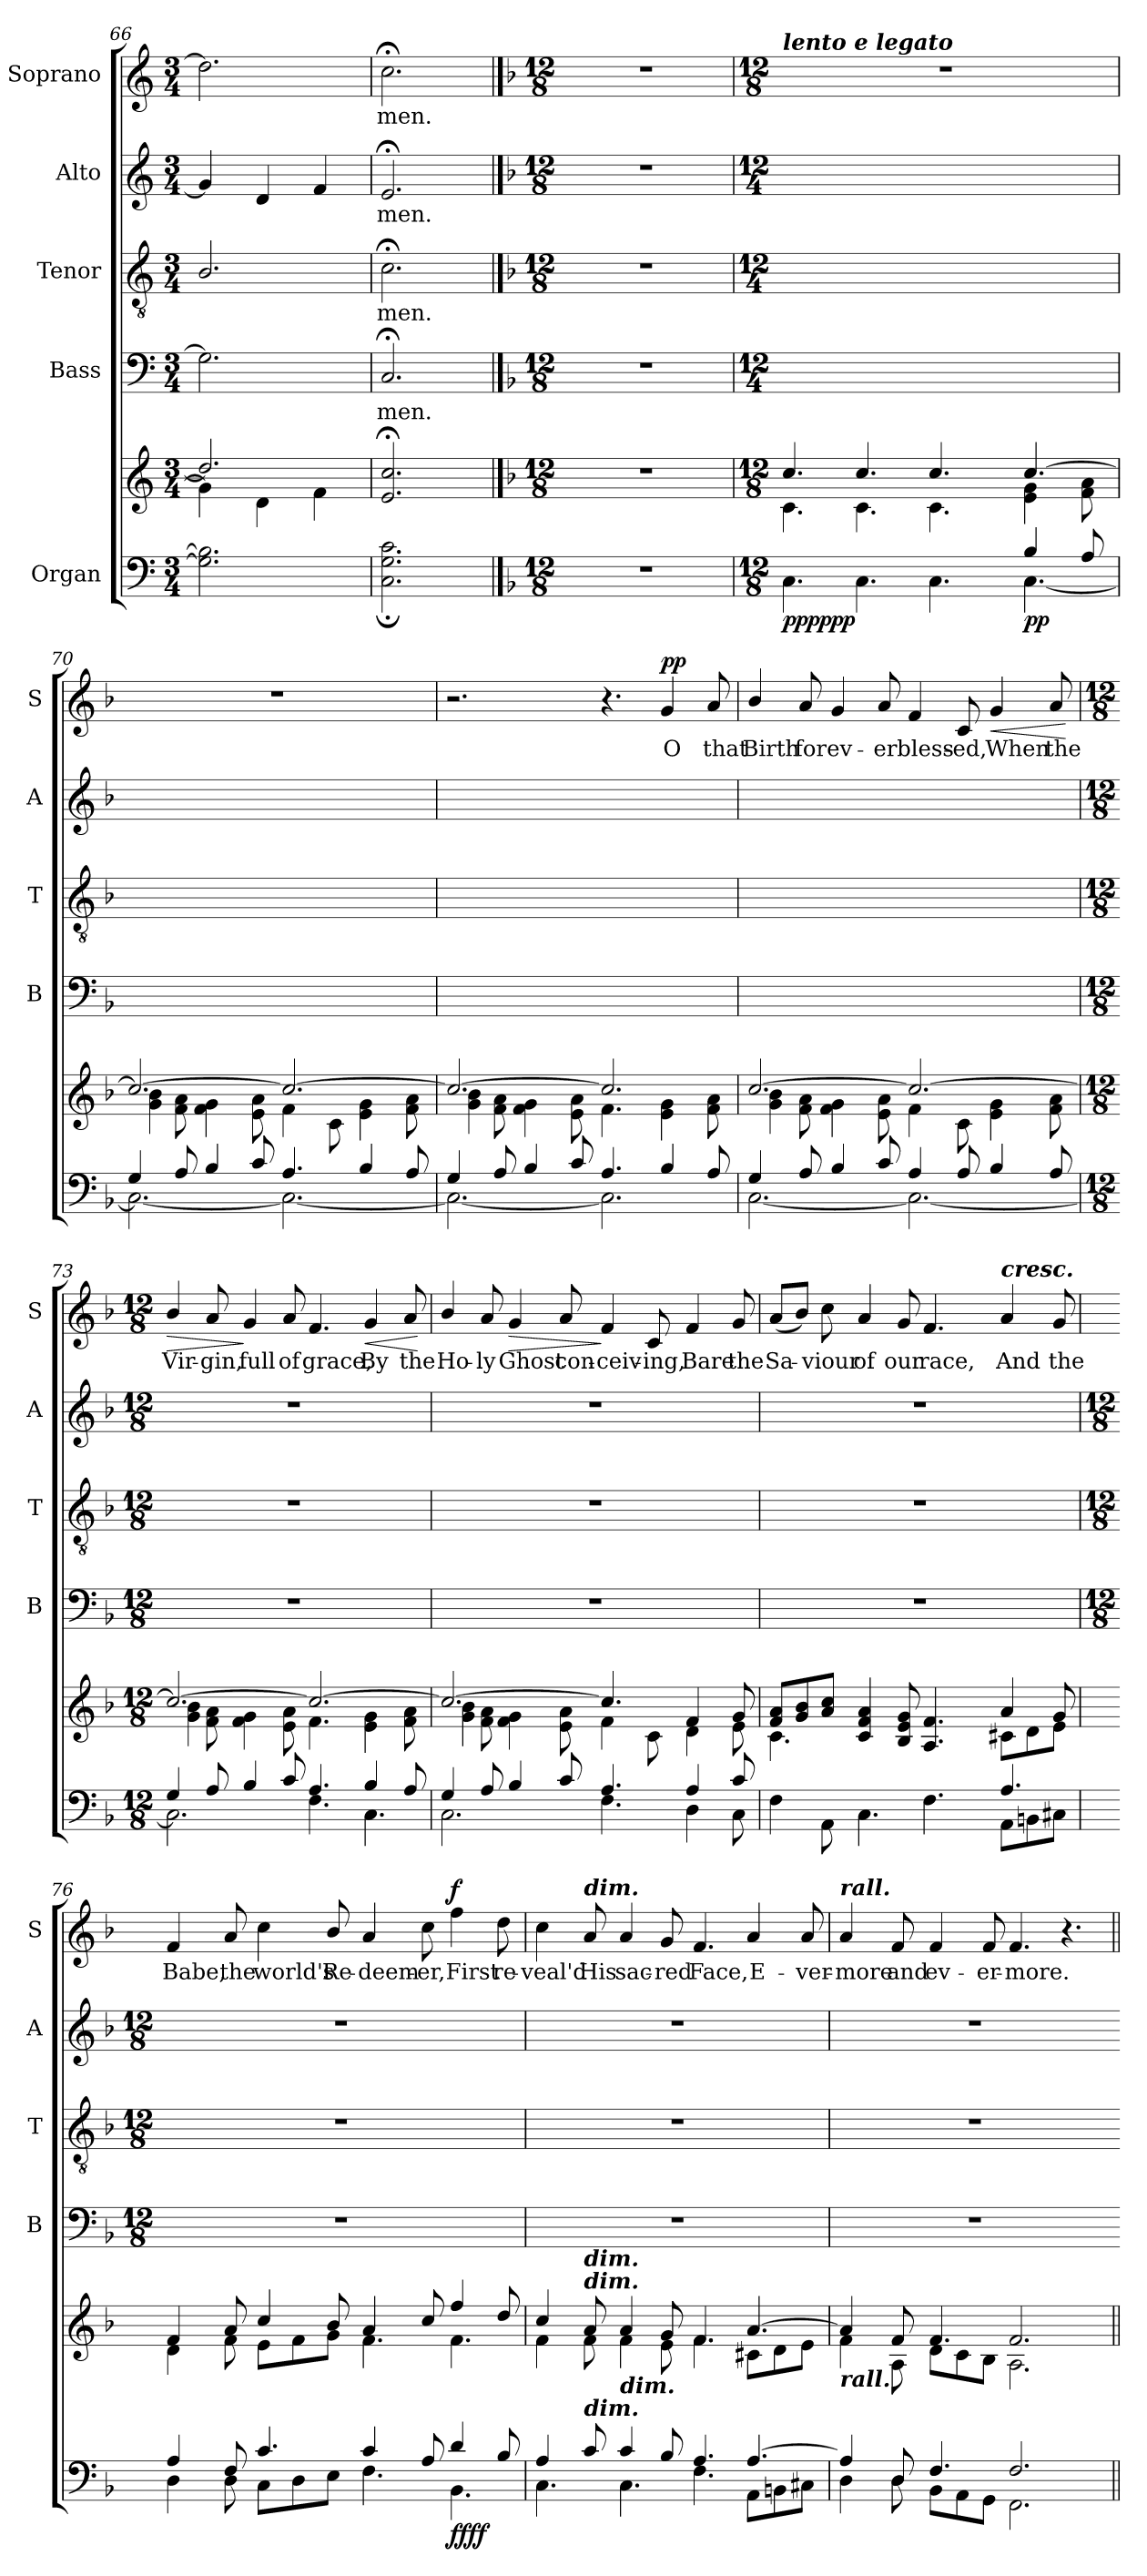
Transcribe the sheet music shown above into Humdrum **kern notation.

**kern	**kern	**dynam	**kern	**text	**kern	**text	**kern	**text	**kern	**text	**dynam
*part5	*part5	*part5	*part4	*part4	*part3	*part3	*part2	*part2	*part1	*part1	*part1
*staff6	*staff5	*staff5/6	*staff4	*staff4	*staff3	*staff3	*staff2	*staff2	*staff1	*staff1	*staff1
*I"Organ	*	*	*I"Bass	*	*I"Tenor	*	*I"Alto	*	*I"Soprano	*	*
*	*	*	*I'B	*	*I'T	*	*I'A	*	*I'S	*	*
*clefF4	*clefG2	*	*clefF4	*	*clefGv2	*	*clefG2	*	*clefG2	*	*
*k[]	*k[]	*	*k[]	*	*k[]	*	*k[]	*	*k[]	*	*
*C:	*C:	*	*C:	*	*C:	*	*C:	*	*C:	*	*
*M3/4	*M3/4	*	*M3/4	*	*M3/4	*	*M3/4	*	*M3/4	*	*
=66	=66	=66	=66	=66	=66	=66	=66	=66	=66	=66	=66
*^	*^	*	*	*	*	*	*	*	*	*	*
2.ryy	2.G] 2.B]	2.dd/]	4g\]	.	2.G]	.	2.B/	.	4g]	.	2.dd]	.	.
.	.	.	4d\	.	.	.	.	.	4d	.	.	.	.
.	.	.	4f\	.	.	.	.	.	4f	.	.	.	.
=67	=67	=67	=67	=67	=67	=67	=67	=67	=67	=67	=67	=67	=67
!	!	!	!	!	!	!LO:LY:b	!	!LO:LY:b	!	!LO:LY:b	!	!LO:LY:b	!
2.ryy	2.C\; 2.G\; 2.c\;	2.e/;< 2.cc/;<	2.ryy	.	2.C;<	men.	2.c;<	men.	2.e;<	men.	2.cc;<	men.	.
*v	*v	*	*	*	*	*	*	*	*	*	*	*	*
*	*v	*v	*	*	*	*	*	*	*	*	*	*
==68	==68	==68	==68	==68	==68	==68	==68	==68	==68	==68	==68
*k[b-]	*k[b-]	*	*k[b-]	*	*k[b-]	*	*k[b-]	*	*k[b-]	*	*
*F:	*F:	*	*F:	*	*F:	*	*F:	*	*F:	*	*
*M12/8	*M12/8	*	*M12/8	*	*M12/8	*	*M12/8	*	*M12/8	*	*
1.r	1.r	.	1.r	.	1.r	.	1.r	.	1.r	.	.
!!LO:LB:g=z
=69	=69	=69	=69	=69	=69	=69	=69	=69	=69	=69	=69
*M12/8	*M12/8	*	*M12/4	*	*M12/4	*	*M12/4	*	*M12/8	*	*
*	*	*	*	*	*	*	*	*	*MM50	*	*
*^	*^	*	*	*	*	*	*	*	*	*	*
!	!	!	!	!	!	!	!	!	!	!	!LO:TX:a:Bi:t=lento e legato	!	!
!	!	!	!	!LO:DY:b=2	!	!	!	!	!	!	!LO:N:vis=1	!	!
!	!	!	!	!LO:DY:n=1:b	!	!	!	!	!	!	!	!	!
!	!	!	!	!LO:DY:n=2:b	!	!	!	!	!	!	!	!	!
1ryy	4.C\	4.cc/	4.c\	pp pp pp	1.r	.	1.r	.	1.r	.	1.r	.	.
.	4.C\	4.cc/	4.c\	.	.	.	.	.	.	.	.	.	.
.	4.C\	4.cc/	4.c\	.	.	.	.	.	.	.	.	.	.
8ryy	.	.	.	.	.	.	.	.	.	.	.	.	.
!	!	!	!	!LO:DY:n=3:b=2	!	!	!	!	!	!	!	!	!
4B-/	[4.C\	[4.cc/	4e\ 4g\	pp	.	.	.	.	.	.	.	.	.
8A/	.	.	8f\ 8a\	.	.	.	.	.	.	.	.	.	.
=70	=70	=70	=70	=70	=70	=70	=70	=70	=70	=70	=70	=70	=70
!	!	!	!	!	!	!	!	!	!	!	!LO:N:vis=1	!	!
4G/	2.C\_	2.cc/_	4g\ 4b-\	.	1.r	.	1.r	.	1.r	.	1.r	.	.
8A/	.	.	8f\ 8a\	.	.	.	.	.	.	.	.	.	.
4B-/	.	.	4f\ 4g\	.	.	.	.	.	.	.	.	.	.
8c/	.	.	8e\ 8a\	.	.	.	.	.	.	.	.	.	.
4.A/	2.C\_	2.cc/_	4f\	.	.	.	.	.	.	.	.	.	.
.	.	.	8c\	.	.	.	.	.	.	.	.	.	.
4B-/	.	.	4e\ 4g\	.	.	.	.	.	.	.	.	.	.
8A/	.	.	8f\ 8a\	.	.	.	.	.	.	.	.	.	.
=71	=71	=71	=71	=71	=71	=71	=71	=71	=71	=71	=71	=71	=71
4G/	2.C\_	2.cc/_	4g\ 4b-\	.	1.r	.	1.r	.	1.r	.	2.r	.	.
8A/	.	.	8f\ 8a\	.	.	.	.	.	.	.	.	.	.
4B-/	.	.	4f\ 4g\	.	.	.	.	.	.	.	.	.	.
8c/	.	.	8e\ 8a\	.	.	.	.	.	.	.	.	.	.
4.A/	2.C\]	2.cc/]	4.f\	.	.	.	.	.	.	.	4.r	.	.
!	!	!	!	!	!	!	!	!	!	!	!	!LO:LY:b	!LO:DY:b
4B-/	.	.	4e\ 4g\	.	.	.	.	.	.	.	4g	O	pp
!	!	!	!	!	!	!	!	!	!	!	!	!LO:LY:b	!
8A/	.	.	8f\ 8a\	.	.	.	.	.	.	.	8a	that	.
=72	=72	=72	=72	=72	=72	=72	=72	=72	=72	=72	=72	=72	=72
!	!	!	!	!	!	!	!	!	!	!	!	!LO:LY:b	!
4G/	[2.C\	[2.cc/	4g\ 4b-\	.	1.r	.	1.r	.	1.r	.	4b-/	Birth	.
!	!	!	!	!	!	!	!	!	!	!	!	!LO:LY:b	!
8A/	.	.	8f\ 8a\	.	.	.	.	.	.	.	8a	for	.
!	!	!	!	!	!	!	!	!	!	!	!	!LO:LY:b	!
4B-/	.	.	4f\ 4g\	.	.	.	.	.	.	.	4g	ev-	.
!	!	!	!	!	!	!	!	!	!	!	!	!LO:LY:b	!
8c/	.	.	8e\ 8a\	.	.	.	.	.	.	.	8a	-er	.
!	!	!	!	!	!	!	!	!	!	!	!	!LO:LY:b	!
4A/	2.C\_	2.cc/_	4f\	.	.	.	.	.	.	.	4f	bless-	.
!	!	!	!	!	!	!	!	!	!	!	!	!LO:LY:b	!
8A/	.	.	8c\	.	.	.	.	.	.	.	8c	-ed,	.
!	!	!	!	!	!	!	!	!	!	!	!	!LO:LY:b	!LO:HP:b
4B-/	.	.	4e\ 4g\	.	.	.	.	.	.	.	4g	When	<
!	!	!	!	!	!	!	!	!	!	!	!	!LO:LY:b	!
8A/	.	.	8f\ 8a\	.	.	.	.	.	.	.	8a	the	.
*v	*v	*	*	*	*	*	*	*	*	*	*	*	*
*	*v	*v	*	*	*	*	*	*	*	*	*	*
.	.	.	.	.	.	.	.	.	.	.	[
!!LO:LB:g=z
=73	=73	=73	=73	=73	=73	=73	=73	=73	=73	=73	=73
*M12/8	*M12/8	*	*M12/8	*	*M12/8	*	*M12/8	*	*M12/8	*	*
*^	*^	*	*	*	*	*	*	*	*	*	*
!	!	!	!	!	!	!	!	!	!	!	!	!LO:LY:b	!LO:HP:b
4G/	2.C\]	2.cc/_	4g\ 4b-\	.	1.r	.	1.r	.	1.r	.	4b-/	Vir-	>
!	!	!	!	!	!	!	!	!	!	!	!	!LO:LY:b	!
8A/	.	.	8f\ 8a\	.	.	.	.	.	.	.	8a	-gin,	.
!	!	!	!	!	!	!	!	!	!	!	!	!LO:LY:b	!
4B-/	.	.	4f\ 4g\	.	.	.	.	.	.	.	4g	full	]
!	!	!	!	!	!	!	!	!	!	!	!	!LO:LY:b	!
8c/	.	.	8e\ 8a\	.	.	.	.	.	.	.	8a	of	.
!	!	!	!	!	!	!	!	!	!	!	!	!LO:LY:b	!
4.A/	4.F\	2.cc/_	4.f\	.	.	.	.	.	.	.	4.f	grace,	.
!	!	!	!	!	!	!	!	!	!	!	!	!LO:LY:b	!LO:HP:b
4B-/	4.C\	.	4e\ 4g\	.	.	.	.	.	.	.	4g	By	<
!	!	!	!	!	!	!	!	!	!	!	!	!LO:LY:b	!
8A/	.	.	8f\ 8a\	.	.	.	.	.	.	.	8a	the	.
*v	*v	*	*	*	*	*	*	*	*	*	*	*	*
*	*v	*v	*	*	*	*	*	*	*	*	*	*
.	.	.	.	.	.	.	.	.	.	.	[
=74	=74	=74	=74	=74	=74	=74	=74	=74	=74	=74	=74
*^	*^	*	*	*	*	*	*	*	*	*	*
!	!	!	!	!	!	!	!	!	!	!	!	!LO:LY:b	!
4G/	2.C\	2.cc/_	4g\ 4b-\	.	1.r	.	1.r	.	1.r	.	4b-/	Ho-	.
!	!	!	!	!	!	!	!	!	!	!	!	!LO:LY:b	!
8A/	.	.	8f\ 8a\	.	.	.	.	.	.	.	8a	-ly	.
!	!	!	!	!	!	!	!	!	!	!	!	!LO:LY:b	!LO:HP:b
4B-/	.	.	4f\ 4g\	.	.	.	.	.	.	.	4g	Ghost	>
!	!	!	!	!	!	!	!	!	!	!	!	!LO:LY:b	!
8c/	.	.	8e\ 8a\	.	.	.	.	.	.	.	8a	con-	.
!	!	!	!	!	!	!	!	!	!	!	!	!LO:LY:b	!
4.A/	4.F\	4.cc/]	4f\	.	.	.	.	.	.	.	4f	-ceiv-	]
!	!	!	!	!	!	!	!	!	!	!	!	!LO:LY:b	!
.	.	.	8c\	.	.	.	.	.	.	.	8c	-ing,	.
!	!	!	!	!	!	!	!	!	!	!	!	!LO:LY:b	!
4A/	4D\	4f/	4d\	.	.	.	.	.	.	.	4f	Bare	.
!	!	!	!	!	!	!	!	!	!	!	!	!LO:LY:b	!
8c/	8C\	8g/	8e\	.	.	.	.	.	.	.	8g	the	.
=75	=75	=75	=75	=75	=75	=75	=75	=75	=75	=75	=75	=75	=75
!	!	!	!	!	!	!	!	!	!	!	!	!LO:LY:b	!
1ryy	4F\	8f/ 8a/L	4.c\	.	1.r	.	1.r	.	1.r	.	(<8aL	Sa-	.
.	.	8g/ 8b-/	.	.	.	.	.	.	.	.	8b-J)	.	.
!	!	!	!	!	!	!	!	!	!	!	!	!LO:LY:b	!
.	8AA\	8a/ 8cc/J	.	.	.	.	.	.	.	.	8cc	viour	.
!	!	!	!	!	!	!	!	!	!	!	!	!LO:LY:b	!
.	4.C\	4c/ 4f/ 4a/	2ryy	.	.	.	.	.	.	.	4a	of	.
!	!	!	!	!	!	!	!	!	!	!	!	!LO:LY:b	!
.	.	8B-/ 8e/ 8g/	.	.	.	.	.	.	.	.	8g	our	.
!	!	!	!	!	!	!	!	!	!	!	!	!LO:LY:b	!
.	4.F\	4.A/ 4.f/	.	.	.	.	.	.	.	.	4.f	race,	.
.	.	.	8ryy	.	.	.	.	.	.	.	.	.	.
8ryy	.	.	8ryy	.	.	.	.	.	.	.	.	.	.
!	!	!	!	!	!	!	!	!	!	!	!LO:TX:a:Bi:t=cresc.	!	!
!	!	!	!	!	!	!	!	!	!	!	!	!LO:LY:b	!
4.A/	8AA\L	4a/	8c#X\L	.	.	.	.	.	.	.	4a	And	.
.	8BBn\	.	8d\	.	.	.	.	.	.	.	.	.	.
!	!	!	!	!	!	!	!	!	!	!	!	!LO:LY:b	!
.	8C#X\J	8g/	8e\J	.	.	.	.	.	.	.	8g	the	.
!!LO:LB:g=z
=76	=76	=76	=76	=76	=76	=76	=76	=76	=76	=76	=76	=76	=76
*	*	*	*	*	*M12/8	*	*M12/8	*	*M12/8	*	*	*	*
!	!	!	!	!	!	!	!	!	!	!	!	!LO:LY:b	!
4A/	4D\	4f/	4d\	.	1.r	.	1.r	.	1.r	.	4f	Babe,	.
!	!	!	!	!	!	!	!	!	!	!	!	!LO:LY:b	!
8F/	8D\	8a/	8f\	.	.	.	.	.	.	.	8a	the	.
!	!	!	!	!	!	!	!	!	!	!	!	!LO:LY:b	!
4.c/	8C\L	4cc/	8e\L	.	.	.	.	.	.	.	4cc	world's	.
.	8D\	.	8f\	.	.	.	.	.	.	.	.	.	.
!	!	!	!	!	!	!	!	!	!	!	!	!LO:LY:b	!
.	8E\J	8b-/	8g\J	.	.	.	.	.	.	.	8b-/	Re-	.
!	!	!	!	!	!	!	!	!	!	!	!	!LO:LY:b	!
4c/	4.F\	4a/	4.f\	.	.	.	.	.	.	.	4a	-deem-	.
!	!	!	!	!	!	!	!	!	!	!	!	!LO:LY:b	!
8A/	.	8cc/	.	.	.	.	.	.	.	.	8cc	-er,	.
!	!	!	!	!LO:DY:b=2	!	!	!	!	!	!	!	!LO:LY:b	!
!	!	!	!	!LO:DY:n=1:b=2	!	!	!	!	!	!	!	!	!
!	!	!	!	!LO:DY:n=2:b	!	!	!	!	!	!	!	!	!
!	!	!	!	!LO:DY:n=3:b	!	!	!	!	!	!	!	!	!LO:DY:b
4d/	4.BB-\	4ff/	4.f\	f f f f	.	.	.	.	.	.	4ff	First	f
!	!	!	!	!	!	!	!	!	!	!	!	!LO:LY:b	!
8B-/	.	8dd/	.	.	.	.	.	.	.	.	8dd	re-	.
=77	=77	=77	=77	=77	=77	=77	=77	=77	=77	=77	=77	=77	=77
!	!	!	!	!	!	!	!	!	!	!	!	!LO:LY:b	!
4A/	4.C\	4cc/	4f\	.	1.r	.	1.r	.	1.r	.	4cc	-veal'd	.
!	!	!	!	!	!	!	!	!	!	!	!LO:TX:a:Bi:t=dim.	!	!
!	!	!LO:TX:a:Bi:t=dim.	!	!	!	!	!	!	!	!	!	!	!
!	!	!LO:TX:a:Bi:t=dim.	!	!	!	!	!	!	!	!	!	!	!
!LO:TX:a:Bi:t=dim.	!	!	!	!	!	!	!	!	!	!	!	!	!
!	!	!	!	!	!	!	!	!	!	!	!	!LO:LY:b	!
8c/	.	8a/	8f\	.	.	.	.	.	.	.	8a	His	.
!LO:TX:a:Bi:t=dim.	!	!	!	!	!	!	!	!	!	!	!	!	!
!	!	!	!	!	!	!	!	!	!	!	!	!LO:LY:b	!
4c/	4.C\	4a/	4f\	.	.	.	.	.	.	.	4a	sac-	.
!	!	!	!	!	!	!	!	!	!	!	!	!LO:LY:b	!
8B-/	.	8g/	8e\	.	.	.	.	.	.	.	8g	-red	.
!	!	!	!	!	!	!	!	!	!	!	!	!LO:LY:b	!
4.A/	4.F\	4.f/	4.f\	.	.	.	.	.	.	.	4.f	Face,	.
!	!	!	!	!	!	!	!	!	!	!	!	!LO:LY:b	!
[4.A/	8AA\L	[4.a/	8c#X\L	.	.	.	.	.	.	.	4a	E-	.
.	8BBn\	.	8d\	.	.	.	.	.	.	.	.	.	.
!	!	!	!	!	!	!	!	!	!	!	!	!LO:LY:b	!
.	8C#X\J	.	8e\J	.	.	.	.	.	.	.	8a	-ver-	.
=78	=78	=78	=78	=78	=78	=78	=78	=78	=78	=78	=78	=78	=78
!	!	!	!	!	!	!	!	!	!	!	!LO:TX:a:Bi:t=rall.	!	!
!	!	!LO:TX:b:Bi:t=rall.	!	!	!	!	!	!	!	!	!	!	!
!	!	!	!	!	!	!	!	!	!	!	!	!LO:LY:b	!
4A/]	4D\	4a/]	4f\	.	1.r	.	1.r	.	1.r	.	4a	-more	.
!	!	!	!	!	!	!	!	!	!	!	!	!LO:LY:b	!
8D/	8D\	8f/	8A\	.	.	.	.	.	.	.	8f	and	.
!	!	!	!	!	!	!	!	!	!	!	!	!LO:LY:b	!
4.F/	8BB-\L	4.f/	8d\L	.	.	.	.	.	.	.	4f	ev-	.
.	8AA\	.	8c\	.	.	.	.	.	.	.	.	.	.
!	!	!	!	!	!	!	!	!	!	!	!	!LO:LY:b	!
.	8GG\J	.	8B-\J	.	.	.	.	.	.	.	8f	-er-	.
!	!	!	!	!	!	!	!	!	!	!	!	!LO:LY:b	!
2.F/	2.FF\	2.f/	2.A\	.	.	.	.	.	.	.	4.f	-more.	.
.	.	.	.	.	.	.	.	.	.	.	4.r	.	.
*v	*v	*	*	*	*	*	*	*	*	*	*	*	*
*	*v	*v	*	*	*	*	*	*	*	*	*	*
=||	=||	=||	=	=||	=	=||	=	=||	=||	=||	=||
*-	*-	*-	*-	*-	*-	*-	*-	*-	*-	*-	*-
